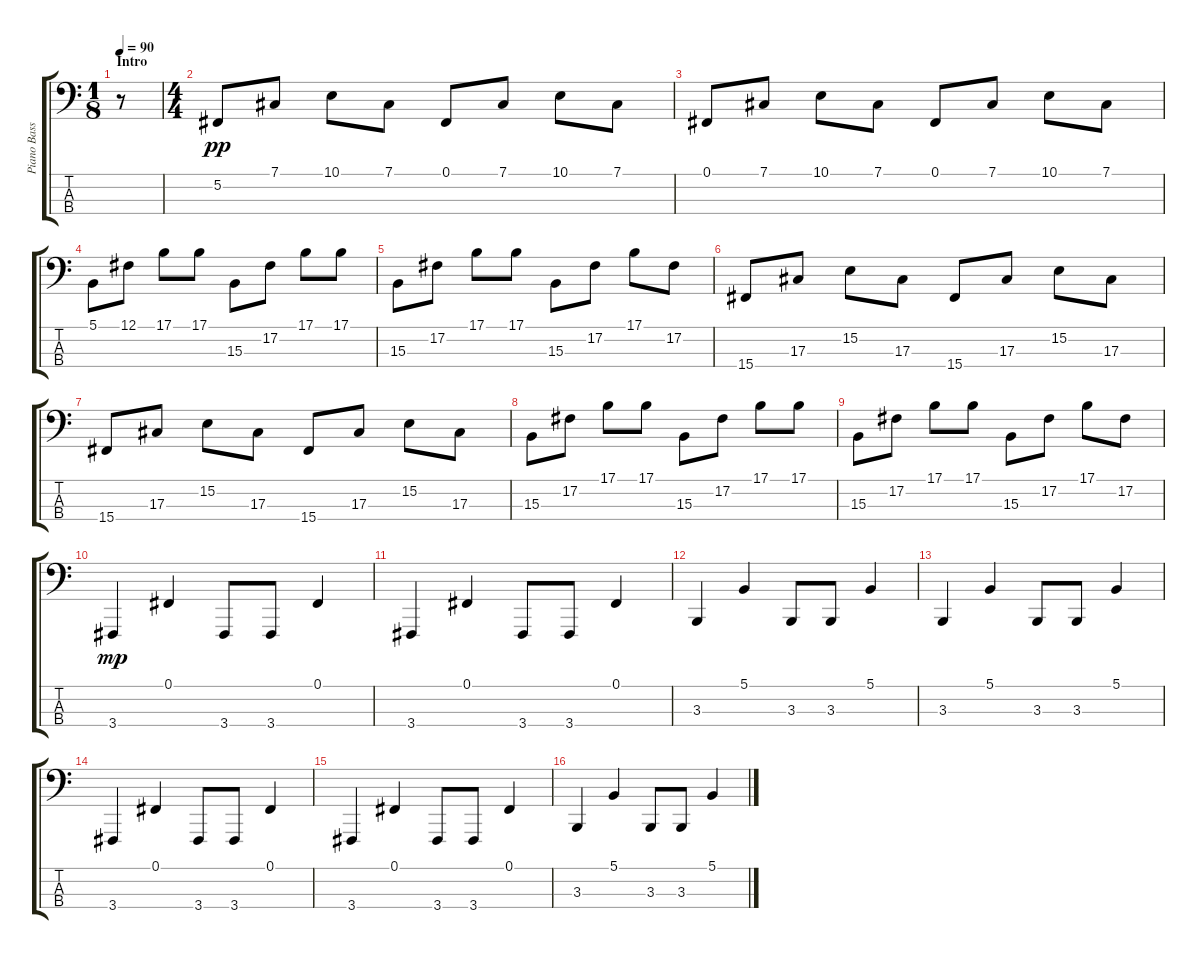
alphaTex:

\track ("Piano Bass (Dizzy)" "Piano Bass") {instrument brightacousticpiano}
\staff {score tabs}
\tuning (Gb2 Db2 Ab1 Eb1) {hide}
\ts (1 8)
\section ("" "Intro")
\tempo 90
\clef f4
\ks c
r.8{dy pp instrument brightacousticpiano} |
\ts (4 4)
5.2.8 7.1.8 10.1.8 7.1.8 0.1.8 7.1.8 10.1.8 7.1.8 |
0.1.8 7.1.8 10.1.8 7.1.8 0.1.8 7.1.8 10.1.8 7.1.8 |
5.1.8 12.1.8 17.1.8 17.1.8 15.3.8 17.2.8 17.1.8 17.1.8 |
15.3.8 17.2.8 17.1.8 17.1.8 15.3.8 17.2.8 17.1.8 17.2.8 |
15.4.8 17.3.8 15.2.8 17.3.8 15.4.8 17.3.8 15.2.8 17.3.8 |
15.4.8 17.3.8 15.2.8 17.3.8 15.4.8 17.3.8 15.2.8 17.3.8 |
15.3.8 17.2.8 17.1.8 17.1.8 15.3.8 17.2.8 17.1.8 17.1.8 |
15.3.8 17.2.8 17.1.8 17.1.8 15.3.8 17.2.8 17.1.8 17.2.8 |
3.4.4{dy mp} 0.1.4 3.4.8 3.4.8 0.1.4 |
3.4.4 0.1.4 3.4.8 3.4.8 0.1.4 |
3.3.4 5.1.4 3.3.8 3.3.8 5.1.4 |
3.3.4 5.1.4 3.3.8 3.3.8 5.1.4 |
3.4.4 0.1.4 3.4.8 3.4.8 0.1.4 |
3.4.4 0.1.4 3.4.8 3.4.8 0.1.4 |
3.3.4 5.1.4 3.3.8 3.3.8 5.1.4
